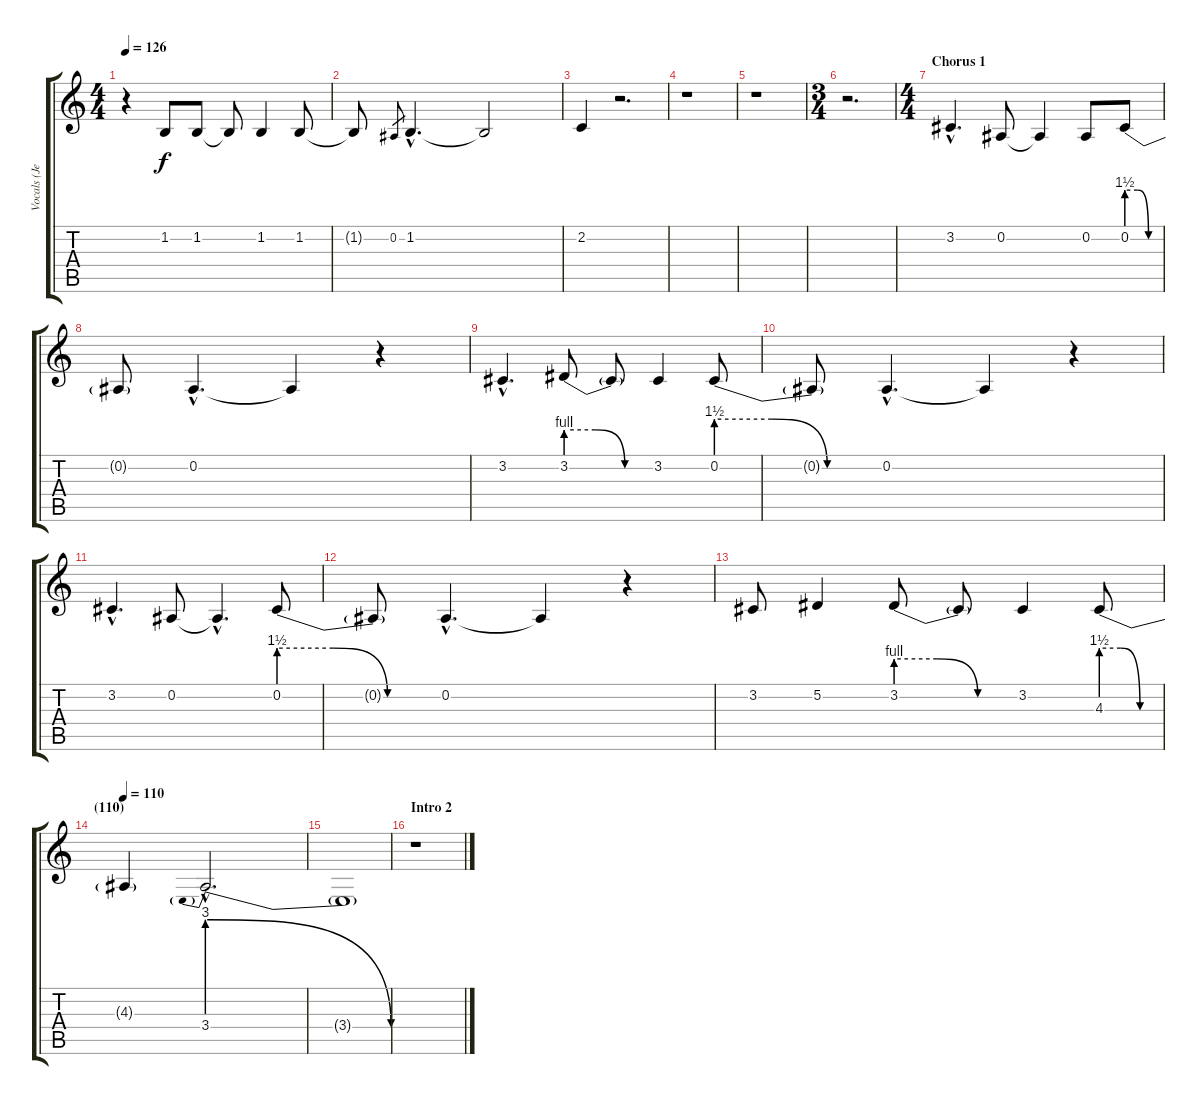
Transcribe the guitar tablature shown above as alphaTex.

\track ("Vocals (Jerry)" "Vocals (Je") {instrument lead2sawtooth}
\staff {score tabs}
\tuning (Eb4 Bb3 Gb3 Db3 Ab2 Eb2) {hide}
\ts (4 4)
\tempo 126
\clef g2
\ks c
r.4{dy f} 1.2.8 1.2.8 1.2{t}.8 1.2.4 1.2.8 |
1.2{t}.8 0.2.8{gr} 1.2{hac}.4{d} 1.2{t}.2 |
2.2.4 r.2{d} |
r.1 |
r.1 |
\ts (3 4)
r.2{d} |
\ts (4 4)
\section ("" "Chorus 1")
3.2{hac}.4{d} 0.2.8 0.2{t}.4 0.2.8 0.2{be (custom 0 6 20 6 40 0 60 0)}.8 |
0.2{t}.8 0.2{hac}.4{d} 0.2{t}.4 r.4 |
3.2{hac}.4{d} 3.2{be (custom 0 4 20 4 40 0 60 0)}.8 3.2{t}.8 3.2.4 0.2{be (custom 0 6 20 6 40 0 60 0)}.8 |
0.2{t}.8 0.2{hac}.4{d} 0.2{t}.4 r.4 |
3.2{hac}.4{d} 0.2.8 0.2{hac t}.4{d} 0.2{be (custom 0 6 20 6 40 0 60 0)}.8 |
0.2{t}.8 0.2{hac}.4{d} 0.2{t}.4 r.4 |
3.2.8 5.2.4 3.2{be (custom 0 4 20 4 40 0 60 0)}.8 3.2{t}.8 3.2.4 4.3{be (custom 0 6 20 6 40 0 60 0)}.8 |
\section ("" "(110)")
\tempo 110
4.3{t}.4 3.4{be (prebendrelease 0 12 60 0) hac}.2{d} |
3.4{t}.1 |
\section ("" "Intro 2")
r.1
